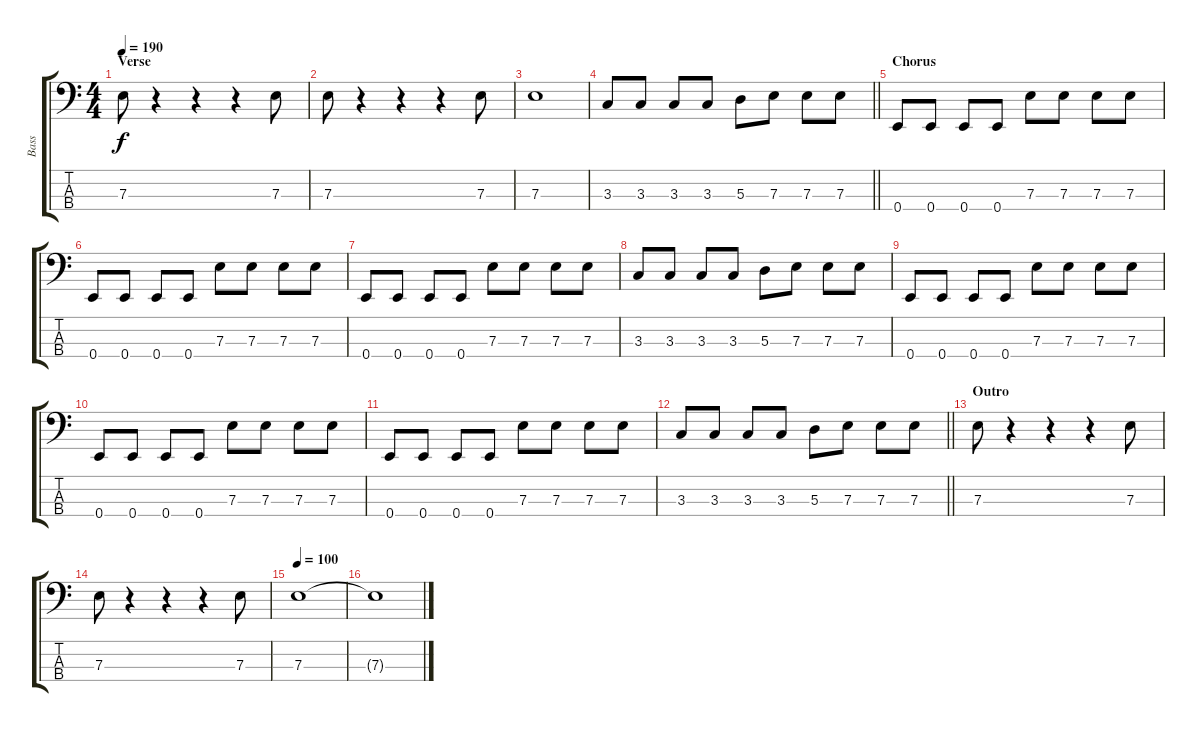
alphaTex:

\track ("Bass" "Bass") {instrument electricbasspick}
\staff {score tabs}
\tuning (G2 D2 A1 E1) {hide}
\ts (4 4)
\section ("" "Verse")
\tempo 190
\clef f4
\ks c
7.3.8{dy f} r.4 r.4 r.4 7.3.8 |
7.3.8 r.4 r.4 r.4 7.3.8 |
7.3.1 |
\barLineRight lightlight
3.3.8 3.3.8 3.3.8 3.3.8 5.3.8 7.3.8 7.3.8 7.3.8 |
\section ("" "Chorus")
0.4.8 0.4.8 0.4.8 0.4.8 7.3.8 7.3.8 7.3.8 7.3.8 |
0.4.8 0.4.8 0.4.8 0.4.8 7.3.8 7.3.8 7.3.8 7.3.8 |
0.4.8 0.4.8 0.4.8 0.4.8 7.3.8 7.3.8 7.3.8 7.3.8 |
3.3.8 3.3.8 3.3.8 3.3.8 5.3.8 7.3.8 7.3.8 7.3.8 |
0.4.8 0.4.8 0.4.8 0.4.8 7.3.8 7.3.8 7.3.8 7.3.8 |
0.4.8 0.4.8 0.4.8 0.4.8 7.3.8 7.3.8 7.3.8 7.3.8 |
0.4.8 0.4.8 0.4.8 0.4.8 7.3.8 7.3.8 7.3.8 7.3.8 |
\barLineRight lightlight
3.3.8 3.3.8 3.3.8 3.3.8 5.3.8 7.3.8 7.3.8 7.3.8 |
\section ("" "Outro")
7.3.8 r.4 r.4 r.4 7.3.8 |
7.3.8 r.4 r.4 r.4 7.3.8 |
\tempo 100
7.3.1 |
7.3{t}.1
